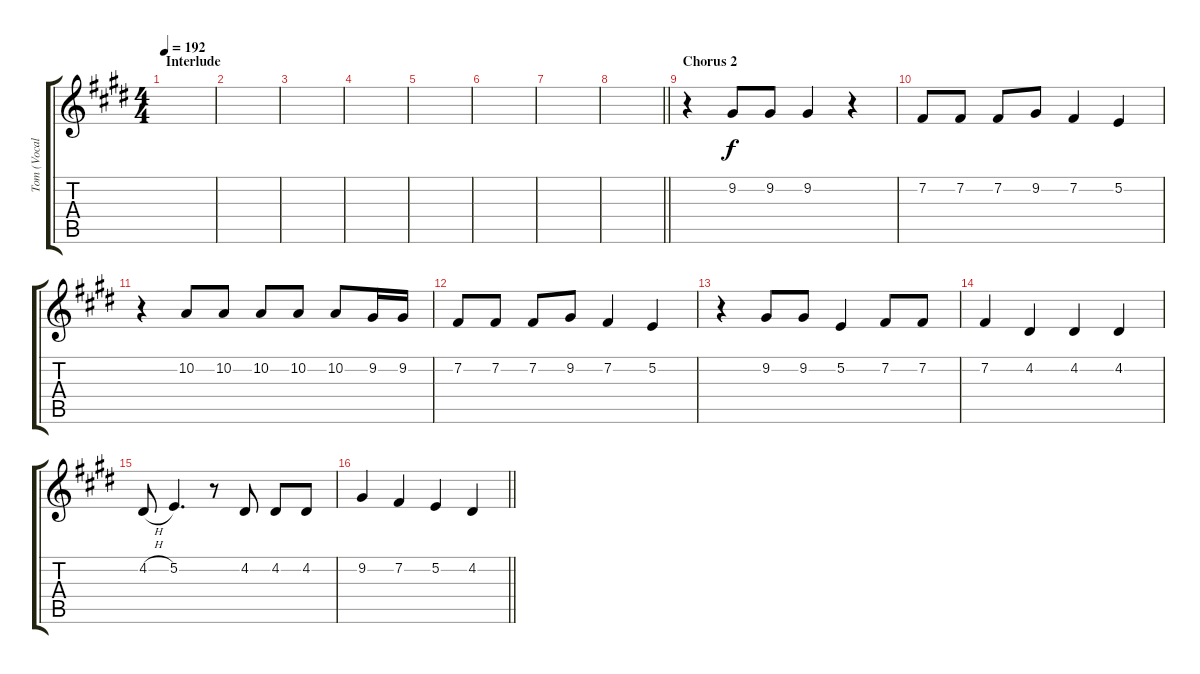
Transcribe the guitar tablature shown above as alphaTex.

\track ("Tom (Vocal)" "Tom (Vocal") {instrument reedorgan}
\staff {score tabs}
\tuning (E4 B3 G3 D3 A2 E2) {hide}
\ts (4 4)
\section ("" "Interlude")
\tempo 192
\clef g2
\ks e
|
|
|
|
|
|
|
\barLineRight lightlight
|
\section ("" "Chorus 2")
r.4 9.2.8 9.2.8 9.2.4 r.4 |
7.2.8 7.2.8 7.2.8 9.2.8 7.2.4 5.2.4 |
r.4 10.2.8 10.2.8 10.2.8 10.2.8 10.2.8 9.2.16 9.2.16 |
7.2.8 7.2.8 7.2.8 9.2.8 7.2.4 5.2.4 |
r.4 9.2.8 9.2.8 5.2.4 7.2.8 7.2.8 |
7.2.4 4.2.4 4.2.4 4.2.4 |
4.2{h}.8 5.2.4{d} r.8 4.2.8 4.2.8 4.2.8 |
\barLineRight lightlight
9.2.4 7.2.4 5.2.4 4.2.4
